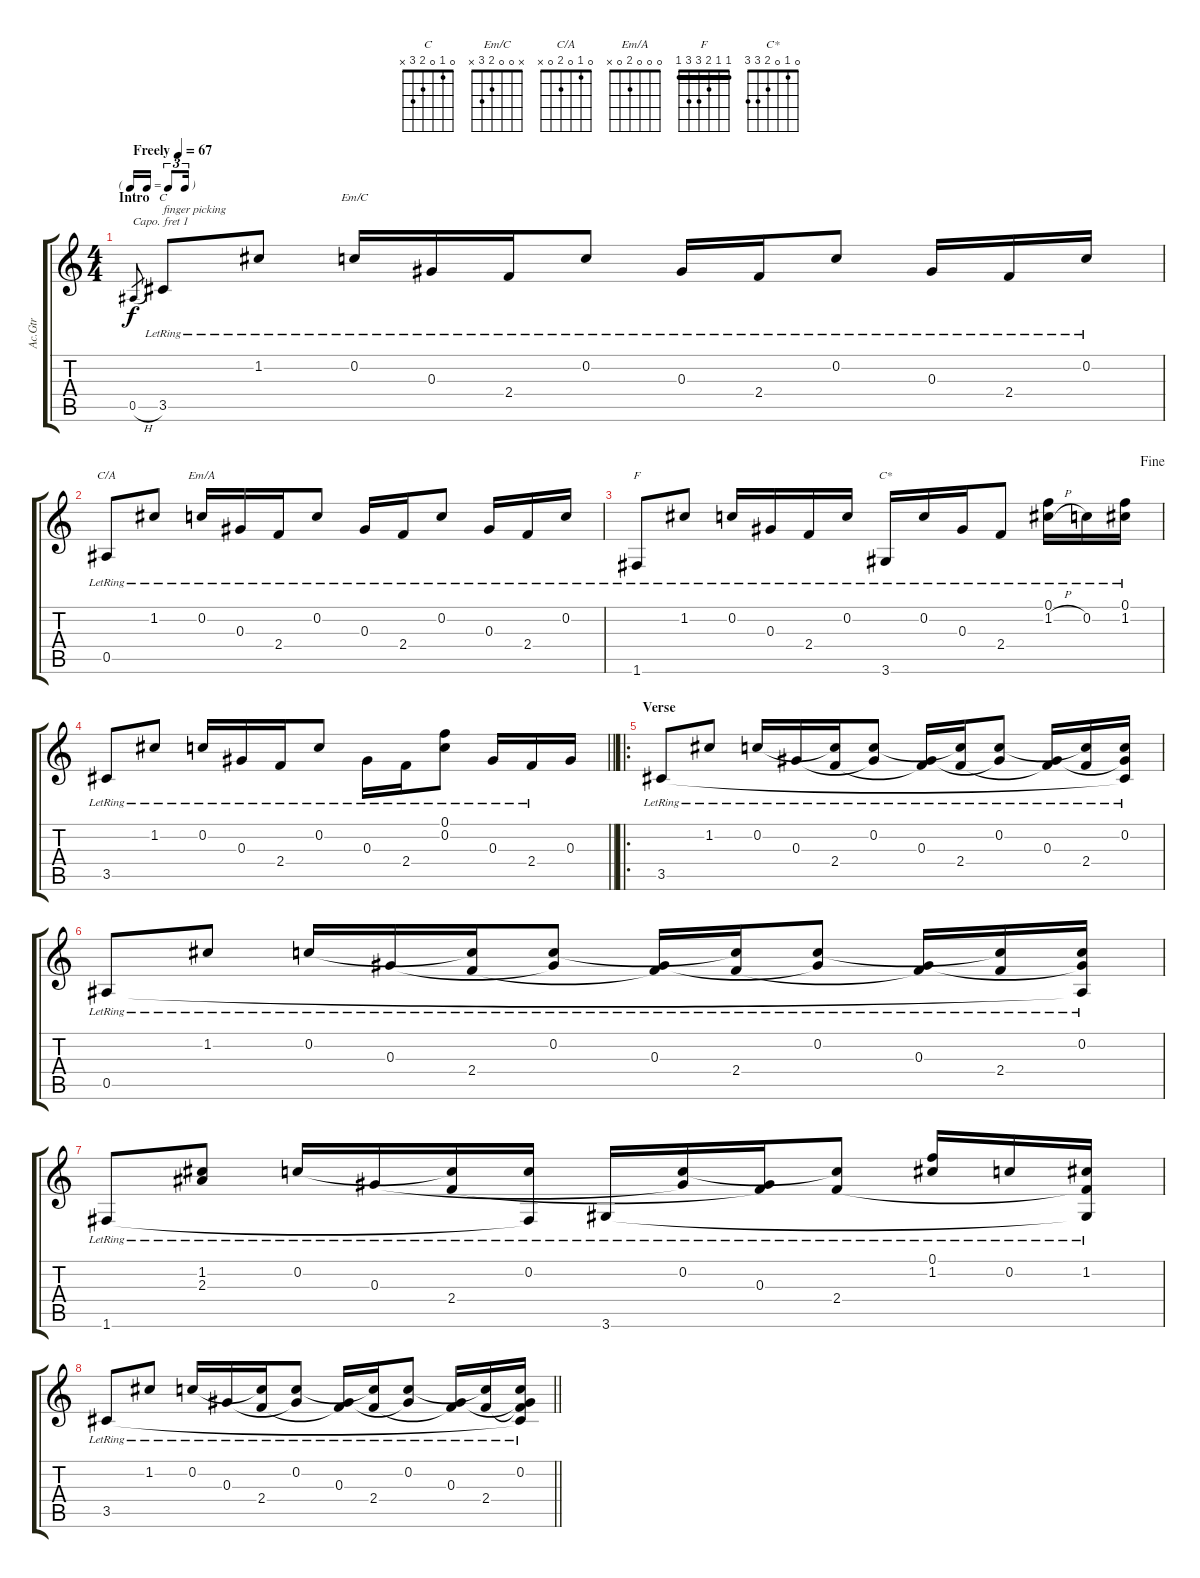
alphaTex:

\track ("Ac.Gtr" "Ac.Gtr") {instrument acousticguitarsteel}
\staff {score tabs}
\capo 1
\tuning (E4 B3 G3 D3 A2 E2) {hide}
\chord ("C" 0 1 0 2 3 x)
\chord ("Em/C" x 0 0 2 3 x)
\chord ("C/A" 0 1 0 2 0 x)
\chord ("Em/A" 0 0 0 2 0 x)
\chord ("F" 1 1 2 3 3 1) {barre 1}
\chord ("C*" 0 1 0 2 3 3)
\ts (4 4)
\tf triplet16th
\section ("" "Intro")
\tempo (67 "Freely")
\clef g2
\ks c
0.5{h}.8{gr dy f instrument acousticguitarsteel} 3.5{lr}.8{ch "C" txt "finger picking"} 1.2{lr}.8 0.2{lr}.16{ch "Em/C"} 0.3{lr}.16 2.4{lr}.16 0.2{lr}.8 0.3{lr}.16 2.4{lr}.16 0.2{lr}.8 0.3{lr}.16 2.4{lr}.16 0.2{lr}.16 |
0.5{lr}.8{ch "C/A"} 1.2{lr}.8 0.2{lr}.16{ch "Em/A"} 0.3{lr}.16 2.4{lr}.16 0.2{lr}.8 0.3{lr}.16 2.4{lr}.16 0.2{lr}.8 0.3{lr}.16 2.4{lr}.16 0.2{lr}.16 |
\jump fine
1.6{lr}.8{ch "F"} 1.2{lr}.8 0.2{lr}.16 0.3{lr}.16 2.4{lr}.16 0.2{lr}.16 3.6{lr}.16{ch "C*"} 0.2{lr}.16 0.3{lr}.16 2.4{lr}.8 (0.1 1.2{h lr}).16 0.2{lr}.16 (0.1 1.2{lr}).16 |
\barLineRight lightlight
3.5{lr}.8 1.2{lr}.8 0.2{lr}.16 0.3{lr}.16 2.4{lr}.16 0.2{lr}.8 0.3{lr}.16 2.4{lr}.16 (0.1 0.2{lr}).8 0.3{lr}.16 2.4{lr}.16 0.3.16 |
\ro
\section ("" "Verse")
3.5{lr}.8 1.2{lr}.8 0.2{lr}.16 0.3{lr}.16 (0.2{t} 2.4{lr}).16 (0.2{lr} 0.3{t}).8 (0.3{lr} 2.4{t}).16 (0.2{t} 2.4{lr}).16 (0.2{lr} 0.3{t}).8 (0.3{lr} 2.4{t}).16 (0.2{t} 2.4{lr}).16 (0.2{lr} 0.3{t} 3.5{t}).16 |
0.5{lr}.8 1.2{lr}.8 0.2{lr}.16 0.3{lr}.16 (0.2{t} 2.4{lr}).16 (0.2{lr} 0.3{t}).8 (0.3{lr} 2.4{t}).16 (0.2{t} 2.4{lr}).16 (0.2{lr} 0.3{t}).8 (0.3{lr} 2.4{t}).16 (0.2{t} 2.4{lr}).16 (0.2{lr} 0.3{t} 0.5{t}).16 |
1.6{lr}.8 (1.2{lr} 2.3{lr}).8 0.2{lr}.16 0.3{lr}.16 (0.2{t} 2.4{lr}).16 (0.2{lr} 1.6{t}).16 3.6{lr}.16 (0.2{lr} 0.3{t}).16 (0.3{lr} 2.4{t}).16 (0.2{t} 2.4{lr}).8 (0.1 1.2{lr}).16 0.2{lr}.16 (1.2{lr} 2.4{t} 3.6{t}).16 |
\barLineRight lightlight
3.5{lr}.8 1.2{lr}.8 0.2{lr}.16 0.3{lr}.16 (0.2{t} 2.4{lr}).16 (0.2{lr} 0.3{t}).8 (0.3{lr} 2.4{t}).16 (0.2{t} 2.4{lr}).16 (0.2{lr} 0.3{t}).8 (0.3{lr} 2.4{t}).16 (0.2{t} 2.4{lr}).16 (0.2{lr} 0.3{t} 2.4{t} 3.5{t}).16
